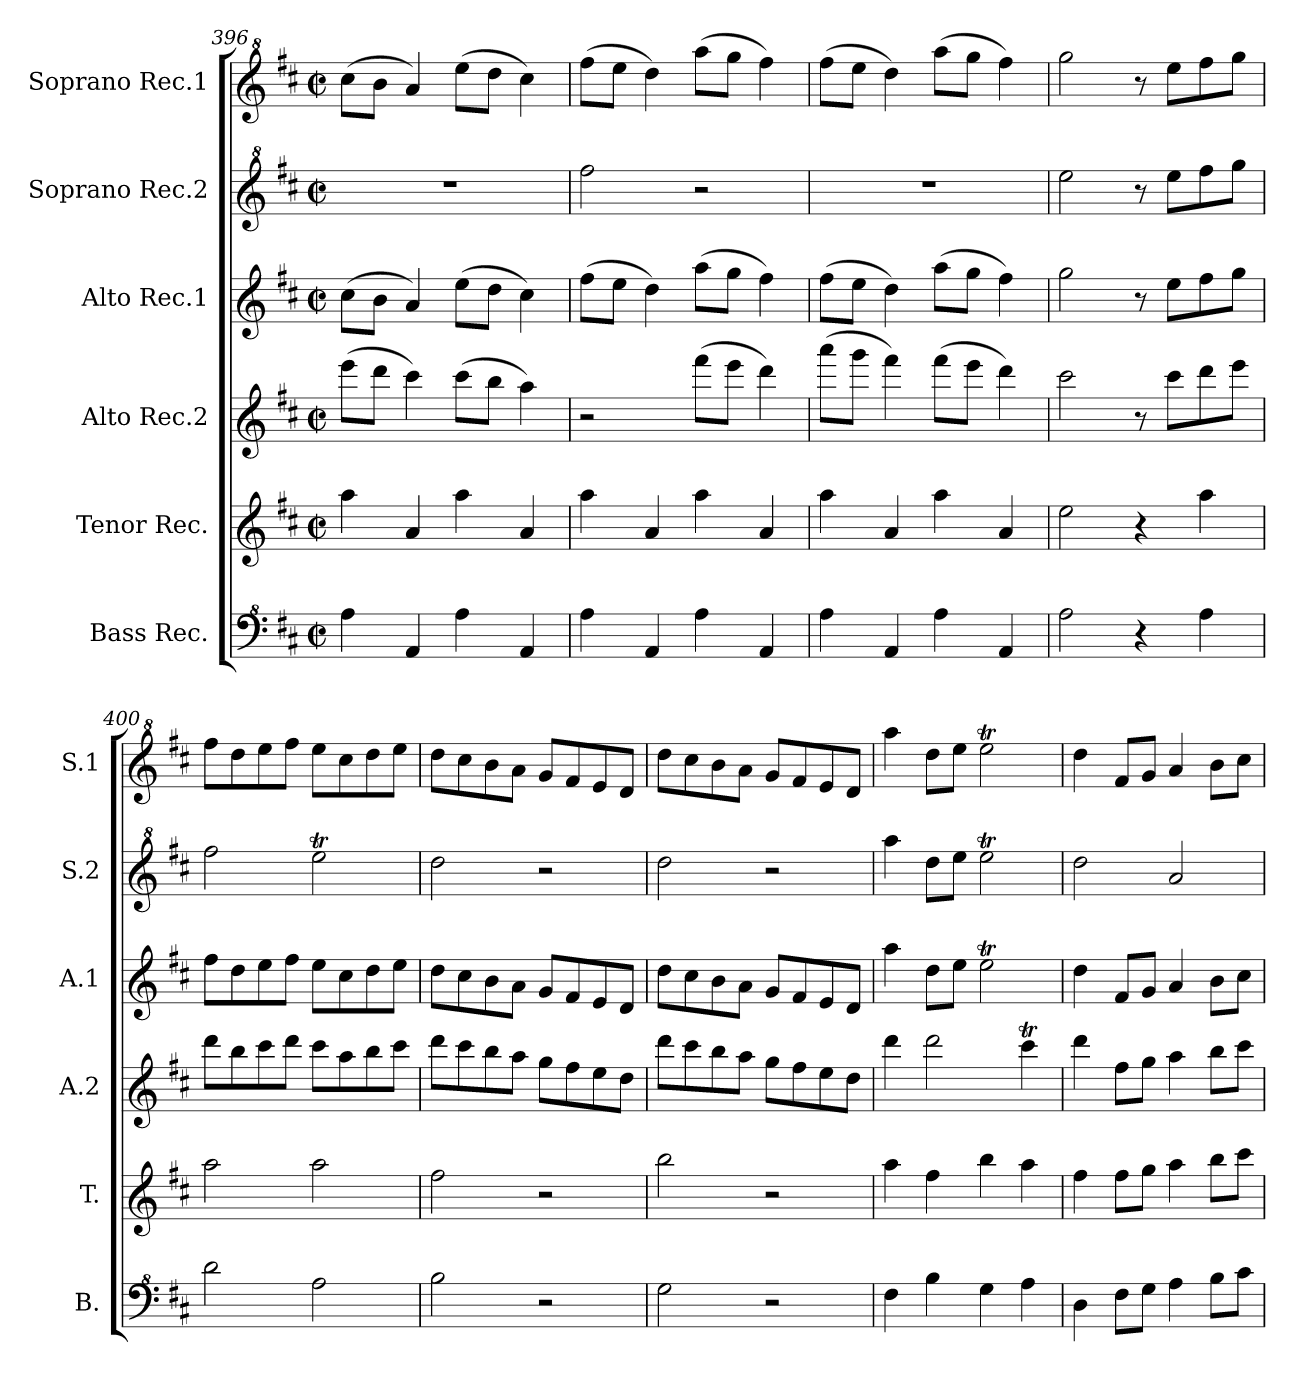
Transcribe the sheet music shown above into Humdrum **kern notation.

**kern	**kern	**kern	**kern	**kern	**kern
*part6	*part5	*part4	*part3	*part2	*part1
*staff6	*staff5	*staff4	*staff3	*staff2	*staff1
*I"Bass Rec.	*I"Tenor Rec.	*I"Alto Rec.2	*I"Alto Rec.1	*I"Soprano Rec.2	*I"Soprano Rec.1
*I'B.	*I'T.	*I'A.2	*I'A.1	*I'S.2	*I'S.1
*clefF^4	*clefG2	*clefG2	*clefG2	*clefG^2	*clefG^2
*k[f#c#]	*k[f#c#]	*k[f#c#]	*k[f#c#]	*k[f#c#]	*k[f#c#]
*D:	*D:	*D:	*D:	*D:	*D:
*M2/2	*M2/2	*M2/2	*M2/2	*M2/2	*M2/2
*met(c|)	*met(c|)	*met(c|)	*met(c|)	*met(c|)	*met(c|)
=396	=396	=396	=396	=396	=396
4a\	4aa\	(>8eee\L	(>8cc#\L	1r	(>8ccc#\L
.	.	8ddd\J	8b\J	.	8bb\J
4A/	4a/	4ccc#\)	4a/)	.	4aa/)
4a\	4aa\	(>8ccc#\L	(>8ee\L	.	(>8eee\L
.	.	8bb\J	8dd\J	.	8ddd\J
4A/	4a/	4aa\)	4cc#\)	.	4ccc#\)
=397	=397	=397	=397	=397	=397
4a\	4aa\	2r	(>8ff#\L	2fff#\	(>8fff#\L
.	.	.	8ee\J	.	8eee\J
4A/	4a/	.	4dd\)	.	4ddd\)
4a\	4aa\	(>8fff#\L	(>8aa\L	2r	(>8aaa\L
.	.	8eee\J	8gg\J	.	8ggg\J
4A/	4a/	4ddd\)	4ff#\)	.	4fff#\)
=398	=398	=398	=398	=398	=398
4a\	4aa\	(>8aaa\L	(>8ff#\L	1r	(>8fff#\L
.	.	8ggg\J	8ee\J	.	8eee\J
4A/	4a/	4fff#\)	4dd\)	.	4ddd\)
4a\	4aa\	(>8fff#\L	(>8aa\L	.	(>8aaa\L
.	.	8eee\J	8gg\J	.	8ggg\J
4A/	4a/	4ddd\)	4ff#\)	.	4fff#\)
=399	=399	=399	=399	=399	=399
2a\	2ee\	2ccc#\	2gg\	2eee\	2ggg\
4r	4r	8r	8r	8r	8r
.	.	8ccc#\L	8ee\L	8eee\L	8eee\L
4a\	4aa\	8ddd\	8ff#\	8fff#\	8fff#\
.	.	8eee\J	8gg\J	8ggg\J	8ggg\J
=400	=400	=400	=400	=400	=400
2dd\	2aa\	8ddd\L	8ff#\L	2fff#\	8fff#\L
.	.	8bb\	8dd\	.	8ddd\
.	.	8ccc#\	8ee\	.	8eee\
.	.	8ddd\J	8ff#\J	.	8fff#\J
2a\	2aa\	8ccc#\L	8ee\L	2eeeT\	8eee\L
.	.	8aa\	8cc#\	.	8ccc#\
.	.	8bb\	8dd\	.	8ddd\
.	.	8ccc#\J	8ee\J	.	8eee\J
=401	=401	=401	=401	=401	=401
2b\	2ff#\	8ddd\L	8dd\L	2ddd\	8ddd\L
.	.	8ccc#\	8cc#\	.	8ccc#\
.	.	8bb\	8b\	.	8bb\
.	.	8aa\J	8a\J	.	8aa\J
2r	2r	8gg\L	8g/L	2r	8gg/L
.	.	8ff#\	8f#/	.	8ff#/
.	.	8ee\	8e/	.	8ee/
.	.	8dd\J	8d/J	.	8dd/J
=402	=402	=402	=402	=402	=402
2g\	2bb\	8ddd\L	8dd\L	2ddd\	8ddd\L
.	.	8ccc#\	8cc#\	.	8ccc#\
.	.	8bb\	8b\	.	8bb\
.	.	8aa\J	8a\J	.	8aa\J
2r	2r	8gg\L	8g/L	2r	8gg/L
.	.	8ff#\	8f#/	.	8ff#/
.	.	8ee\	8e/	.	8ee/
.	.	8dd\J	8d/J	.	8dd/J
!!LO:LB:g=z
=403	=403	=403	=403	=403	=403
4f#\	4aa\	4ddd\	4aa\	4aaa\	4aaa\
4b\	4ff#\	2ddd\	8dd\L	8ddd\L	8ddd\L
.	.	.	8ee\J	8eee\J	8eee\J
4g\	4bb\	.	2eeT\	2eeeT\	2eeeT\
4a\	4aa\	4ccc#t\	.	.	.
=404	=404	=404	=404	=404	=404
4d\	4ff#\	4ddd\	4dd\	2ddd\	4ddd\
8f#\L	8ff#\L	8ff#\L	8f#/L	.	8ff#/L
8g\J	8gg\J	8gg\J	8g/J	.	8gg/J
4a\	4aa\	4aa\	4a/	2aa/	4aa/
8b\L	8bb\L	8bb\L	8b\L	.	8bb\L
8cc#\J	8ccc#\J	8ccc#\J	8cc#\J	.	8ccc#\J
=	=	=	=	=	=
*-	*-	*-	*-	*-	*-
